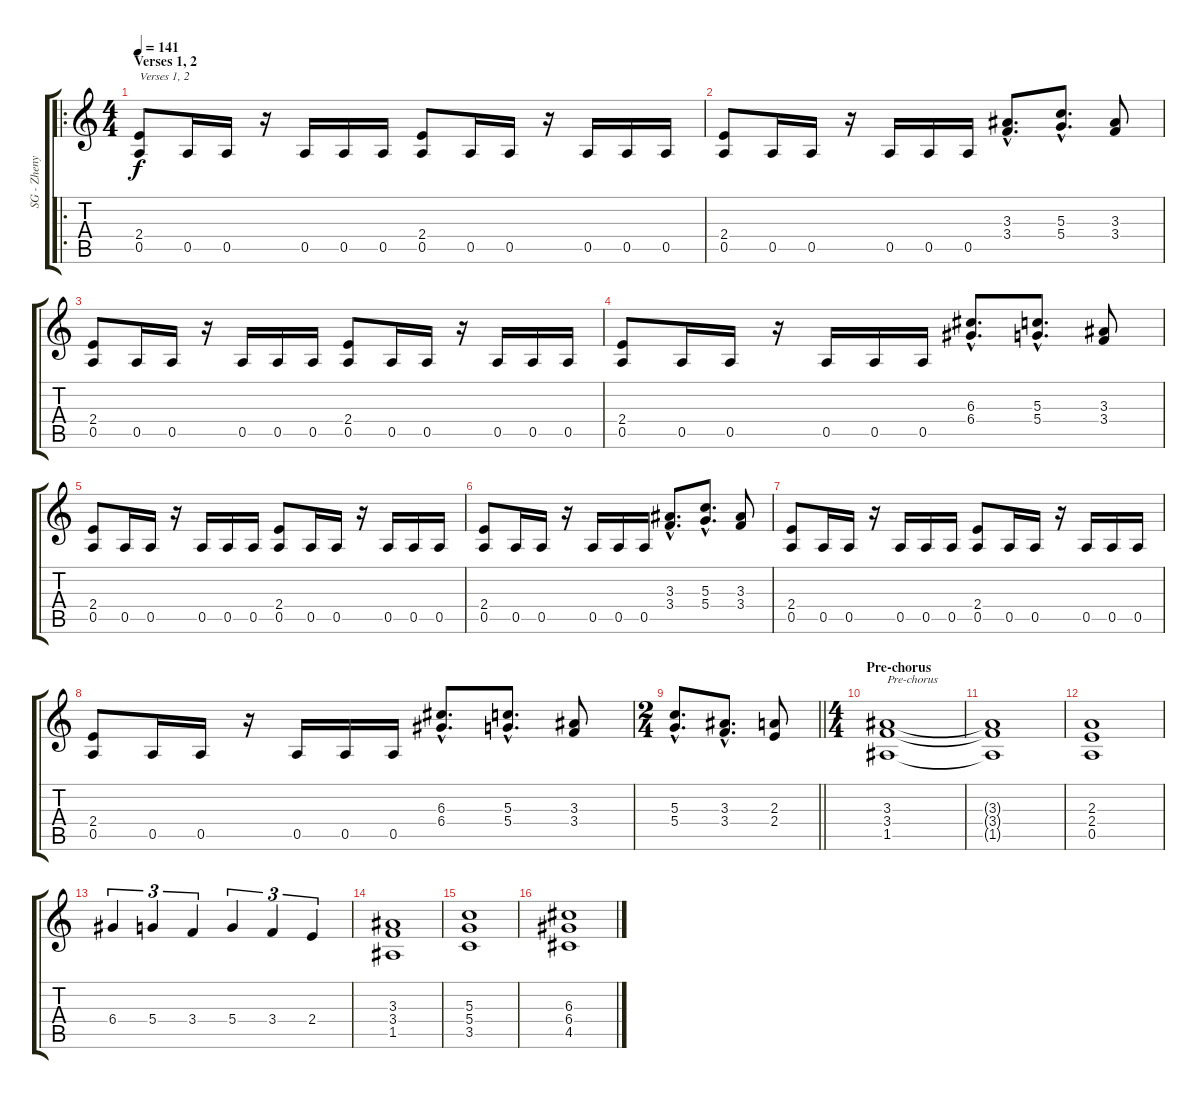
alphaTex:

\track ("SG - Zhenya" "SG - Zheny") {instrument overdrivenguitar}
\staff {score tabs}
\tuning (E4 B3 G3 D3 A2 E2) {hide}
\ro
\ts (4 4)
\section ("" "Verses 1, 2")
\tempo 141
\clef g2
\ks c
(2.4 0.5).8{txt "Verses 1, 2" dy f} 0.5.16 0.5.16 r.16 0.5.16 0.5.16 0.5.16 (2.4 0.5).8 0.5.16 0.5.16 r.16 0.5.16 0.5.16 0.5.16 |
(2.4 0.5).8 0.5.16 0.5.16 r.16 0.5.16 0.5.16 0.5.16 (3.3{hac} 3.4{hac}).8{d} (5.3{hac} 5.4{hac}).8{d} (3.3 3.4).8 |
(2.4 0.5).8 0.5.16 0.5.16 r.16 0.5.16 0.5.16 0.5.16 (2.4 0.5).8 0.5.16 0.5.16 r.16 0.5.16 0.5.16 0.5.16 |
(2.4 0.5).8 0.5.16 0.5.16 r.16 0.5.16 0.5.16 0.5.16 (6.3{hac} 6.4{hac}).8{d} (5.3{hac} 5.4{hac}).8{d} (3.3 3.4).8 |
(2.4 0.5).8 0.5.16 0.5.16 r.16 0.5.16 0.5.16 0.5.16 (2.4 0.5).8 0.5.16 0.5.16 r.16 0.5.16 0.5.16 0.5.16 |
(2.4 0.5).8 0.5.16 0.5.16 r.16 0.5.16 0.5.16 0.5.16 (3.3{hac} 3.4{hac}).8{d} (5.3{hac} 5.4{hac}).8{d} (3.3 3.4).8 |
(2.4 0.5).8 0.5.16 0.5.16 r.16 0.5.16 0.5.16 0.5.16 (2.4 0.5).8 0.5.16 0.5.16 r.16 0.5.16 0.5.16 0.5.16 |
(2.4 0.5).8 0.5.16 0.5.16 r.16 0.5.16 0.5.16 0.5.16 (6.3{hac} 6.4{hac}).8{d} (5.3{hac} 5.4{hac}).8{d} (3.3 3.4).8 |
\ts (2 4)
\barLineRight lightlight
(5.3{hac} 5.4{hac}).8{d} (3.3{hac} 3.4{hac}).8{d} (2.3 2.4).8 |
\ts (4 4)
\section ("" "Pre-chorus")
(3.3 3.4 1.5).1{txt "Pre-chorus"} |
(3.3{t} 3.4{t} 1.5{t}).1 |
(2.3 2.4 0.5).1 |
6.4.4{tu (3 2)} 5.4.4{tu (3 2)} 3.4.4{tu (3 2)} 5.4.4{tu (3 2)} 3.4.4{tu (3 2)} 2.4.4{tu (3 2)} |
(3.3 3.4 1.5).1 |
(5.3 5.4 3.5).1 |
(6.3 6.4 4.5).1
